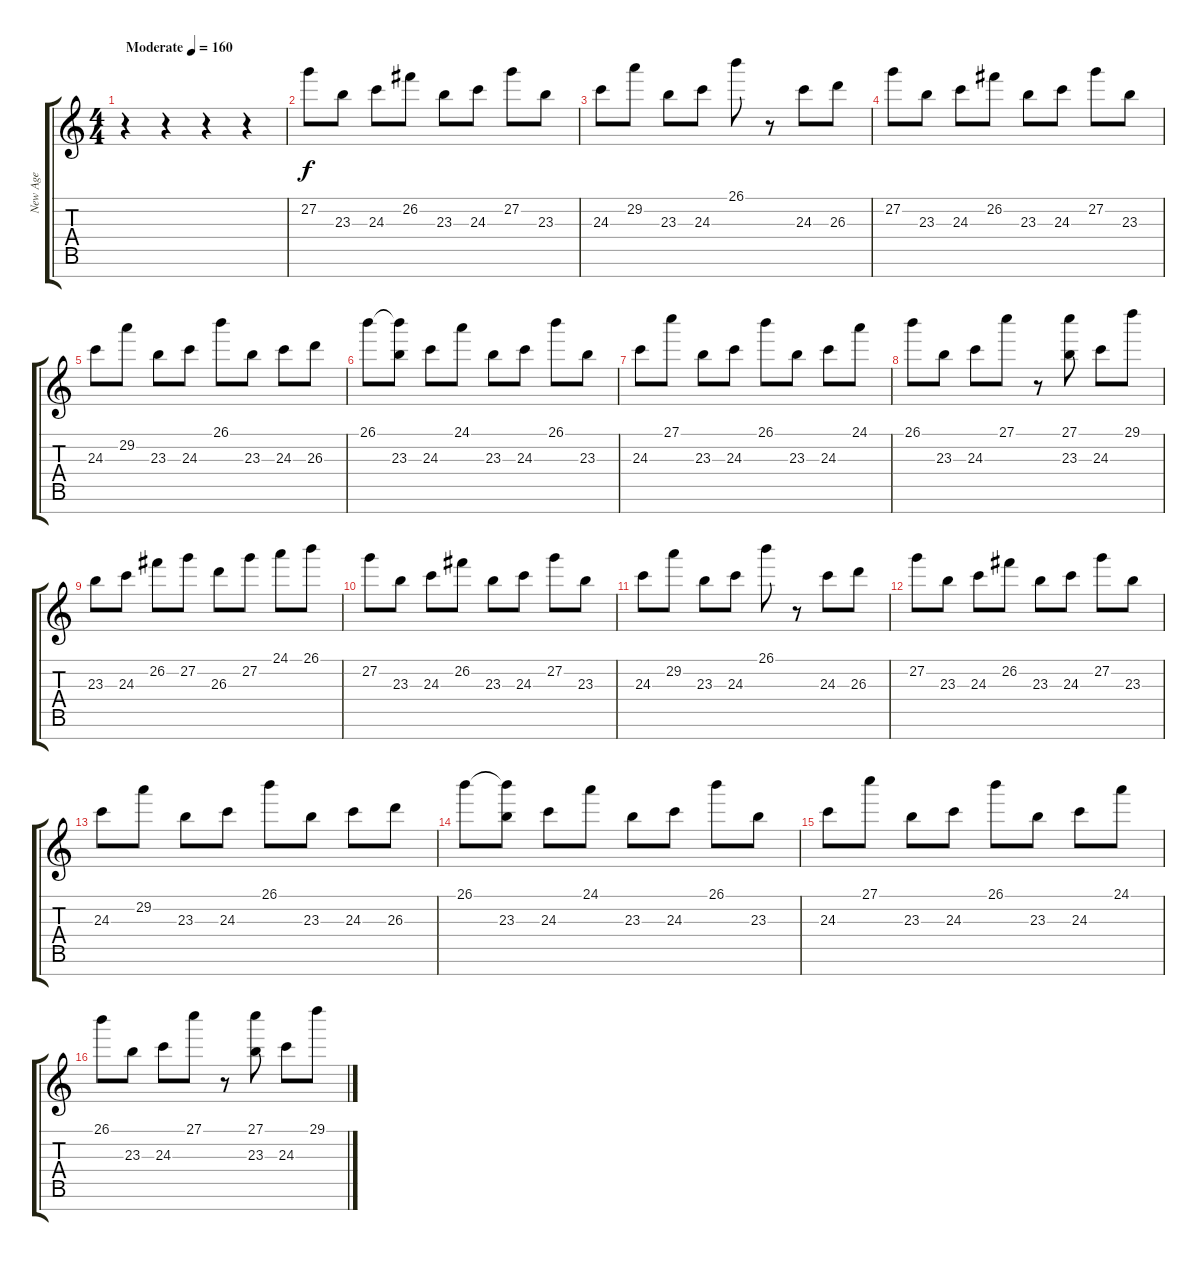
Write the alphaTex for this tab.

\track ("New Age" "New Age") {instrument pad1newage}
\staff {score tabs}
\tuning (A4 E4 C4 G3 D3 A2 E2) {hide}
\ts (4 4)
\tempo (160 "Moderate")
\clef g2
\ks c
r.4{dy f instrument pad1newage} r.4 r.4 r.4 |
27.2.8 23.3.8 24.3.8 26.2.8 23.3.8 24.3.8 27.2.8 23.3.8 |
24.3.8 29.2.8 23.3.8 24.3.8 26.1.8 r.8 24.3.8 26.3.8 |
27.2.8 23.3.8 24.3.8 26.2.8 23.3.8 24.3.8 27.2.8 23.3.8 |
24.3.8 29.2.8 23.3.8 24.3.8 26.1.8 23.3.8 24.3.8 26.3.8 |
26.1.8 (26.1{t} 23.3).8 24.3.8 24.1.8 23.3.8 24.3.8 26.1.8 23.3.8 |
24.3.8 27.1.8 23.3.8 24.3.8 26.1.8 23.3.8 24.3.8 24.1.8 |
26.1.8 23.3.8 24.3.8 27.1.8 r.8 (27.1 23.3).8 24.3.8 29.1.8 |
23.3.8 24.3.8 26.2.8 27.2.8 26.3.8 27.2.8 24.1.8 26.1.8 |
27.2.8 23.3.8 24.3.8 26.2.8 23.3.8 24.3.8 27.2.8 23.3.8 |
24.3.8 29.2.8 23.3.8 24.3.8 26.1.8 r.8 24.3.8 26.3.8 |
27.2.8 23.3.8 24.3.8 26.2.8 23.3.8 24.3.8 27.2.8 23.3.8 |
24.3.8 29.2.8 23.3.8 24.3.8 26.1.8 23.3.8 24.3.8 26.3.8 |
26.1.8 (26.1{t} 23.3).8 24.3.8 24.1.8 23.3.8 24.3.8 26.1.8 23.3.8 |
24.3.8 27.1.8 23.3.8 24.3.8 26.1.8 23.3.8 24.3.8 24.1.8 |
26.1.8 23.3.8 24.3.8 27.1.8 r.8 (27.1 23.3).8 24.3.8 29.1.8
